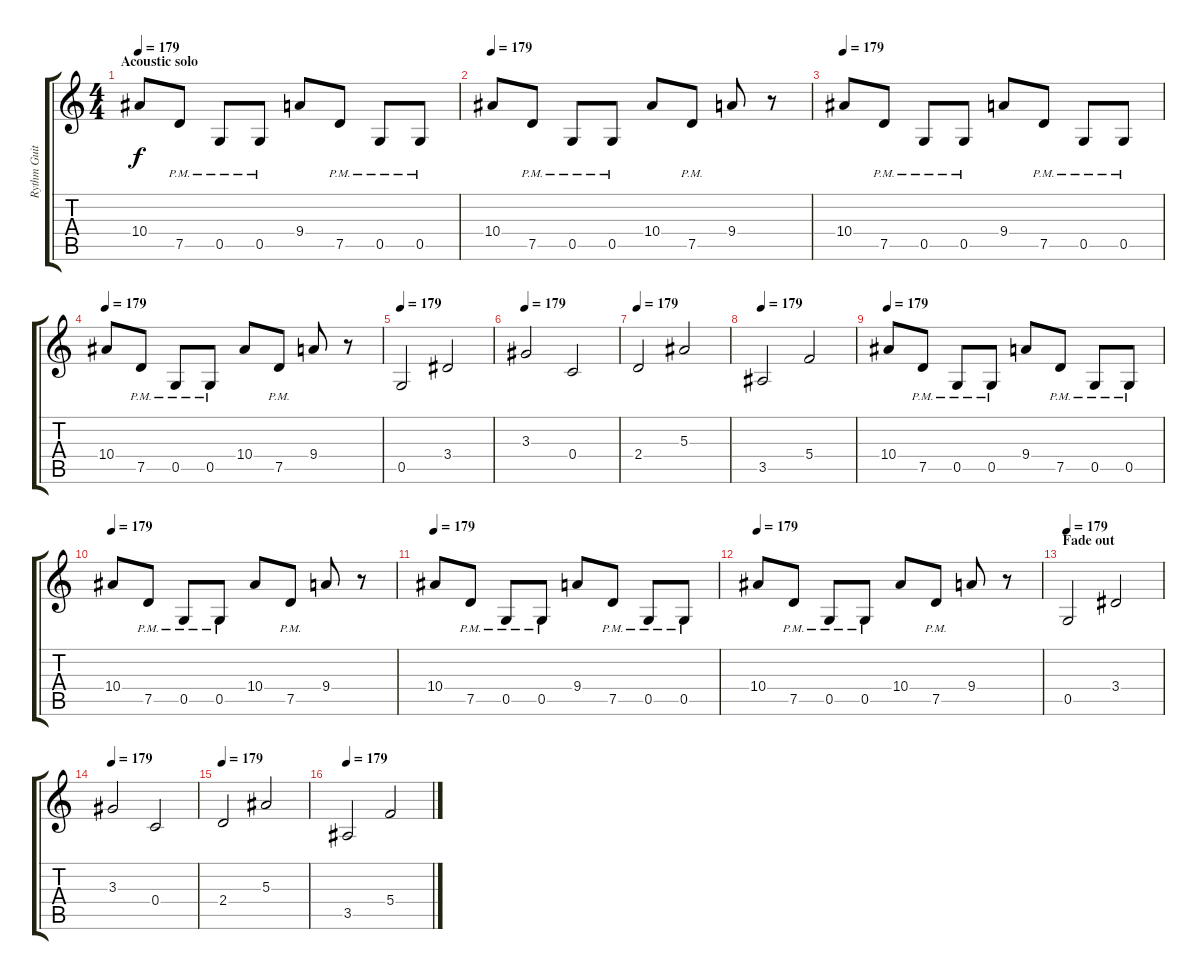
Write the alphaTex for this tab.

\track ("Rythm Guitar" "Rythm Guit") {instrument overdrivenguitar}
\staff {score tabs}
\tuning (D4 A3 F3 C3 G2 D2) {hide}
\ts (4 4)
\section ("" "Acoustic solo")
\tempo 179
\clef g2
\ks c
10.4.8{dy f} 7.5{pm}.8 0.5{pm}.8 0.5{pm}.8 9.4.8 7.5{pm}.8 0.5{pm}.8 0.5{pm}.8 |
\tempo 179
10.4.8 7.5{pm}.8 0.5{pm}.8 0.5{pm}.8 10.4.8 7.5{pm}.8 9.4.8 r.8 |
\tempo 179
10.4.8 7.5{pm}.8 0.5{pm}.8 0.5{pm}.8 9.4.8 7.5{pm}.8 0.5{pm}.8 0.5{pm}.8 |
\tempo 179
10.4.8 7.5{pm}.8 0.5{pm}.8 0.5{pm}.8 10.4.8 7.5{pm}.8 9.4.8 r.8 |
\tempo 179
0.5.2 3.4.2 |
\tempo 179
3.3.2 0.4.2 |
\tempo 179
2.4.2 5.3.2 |
\tempo 179
3.5.2 5.4.2 |
\tempo 179
10.4.8 7.5{pm}.8 0.5{pm}.8 0.5{pm}.8 9.4.8 7.5{pm}.8 0.5{pm}.8 0.5{pm}.8 |
\tempo 179
10.4.8 7.5{pm}.8 0.5{pm}.8 0.5{pm}.8 10.4.8 7.5{pm}.8 9.4.8 r.8 |
\tempo 179
10.4.8 7.5{pm}.8 0.5{pm}.8 0.5{pm}.8 9.4.8 7.5{pm}.8 0.5{pm}.8 0.5{pm}.8 |
\tempo 179
10.4.8 7.5{pm}.8 0.5{pm}.8 0.5{pm}.8 10.4.8 7.5{pm}.8 9.4.8 r.8 |
\section ("" "Fade out")
\tempo 179
0.5.2 3.4.2 |
\tempo 179
3.3.2 0.4.2 |
\tempo 179
2.4.2 5.3.2 |
\tempo 179
3.5.2 5.4.2
